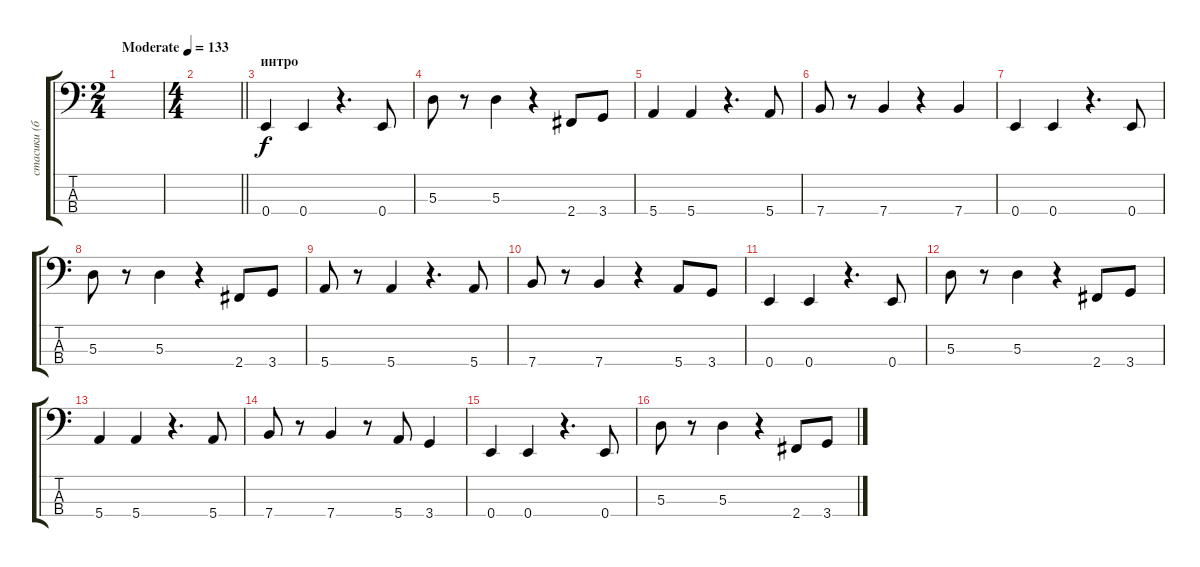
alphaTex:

\track ("стасики (бас)" "стасики (б") {instrument electricbassfinger}
\staff {score tabs}
\tuning (G2 D2 A1 E1) {hide}
\ts (2 4)
\tempo (133 "Moderate")
\clef f4
\ks c
|
\ts (4 4)
\barLineRight lightlight
|
\section ("" "интро")
0.4.4 0.4.4 r.4{d} 0.4.8 |
5.3.8 r.8 5.3.4 r.4 2.4.8 3.4.8 |
5.4.4 5.4.4 r.4{d} 5.4.8 |
7.4.8 r.8 7.4.4 r.4 7.4.4 |
0.4.4 0.4.4 r.4{d} 0.4.8 |
5.3.8 r.8 5.3.4 r.4 2.4.8 3.4.8 |
5.4.8 r.8 5.4.4 r.4{d} 5.4.8 |
7.4.8 r.8 7.4.4 r.4 5.4.8 3.4.8 |
0.4.4 0.4.4 r.4{d} 0.4.8 |
5.3.8 r.8 5.3.4 r.4 2.4.8 3.4.8 |
5.4.4 5.4.4 r.4{d} 5.4.8 |
7.4.8 r.8 7.4.4 r.8 5.4.8 3.4.4 |
0.4.4 0.4.4 r.4{d} 0.4.8 |
5.3.8 r.8 5.3.4 r.4 2.4.8 3.4.8
